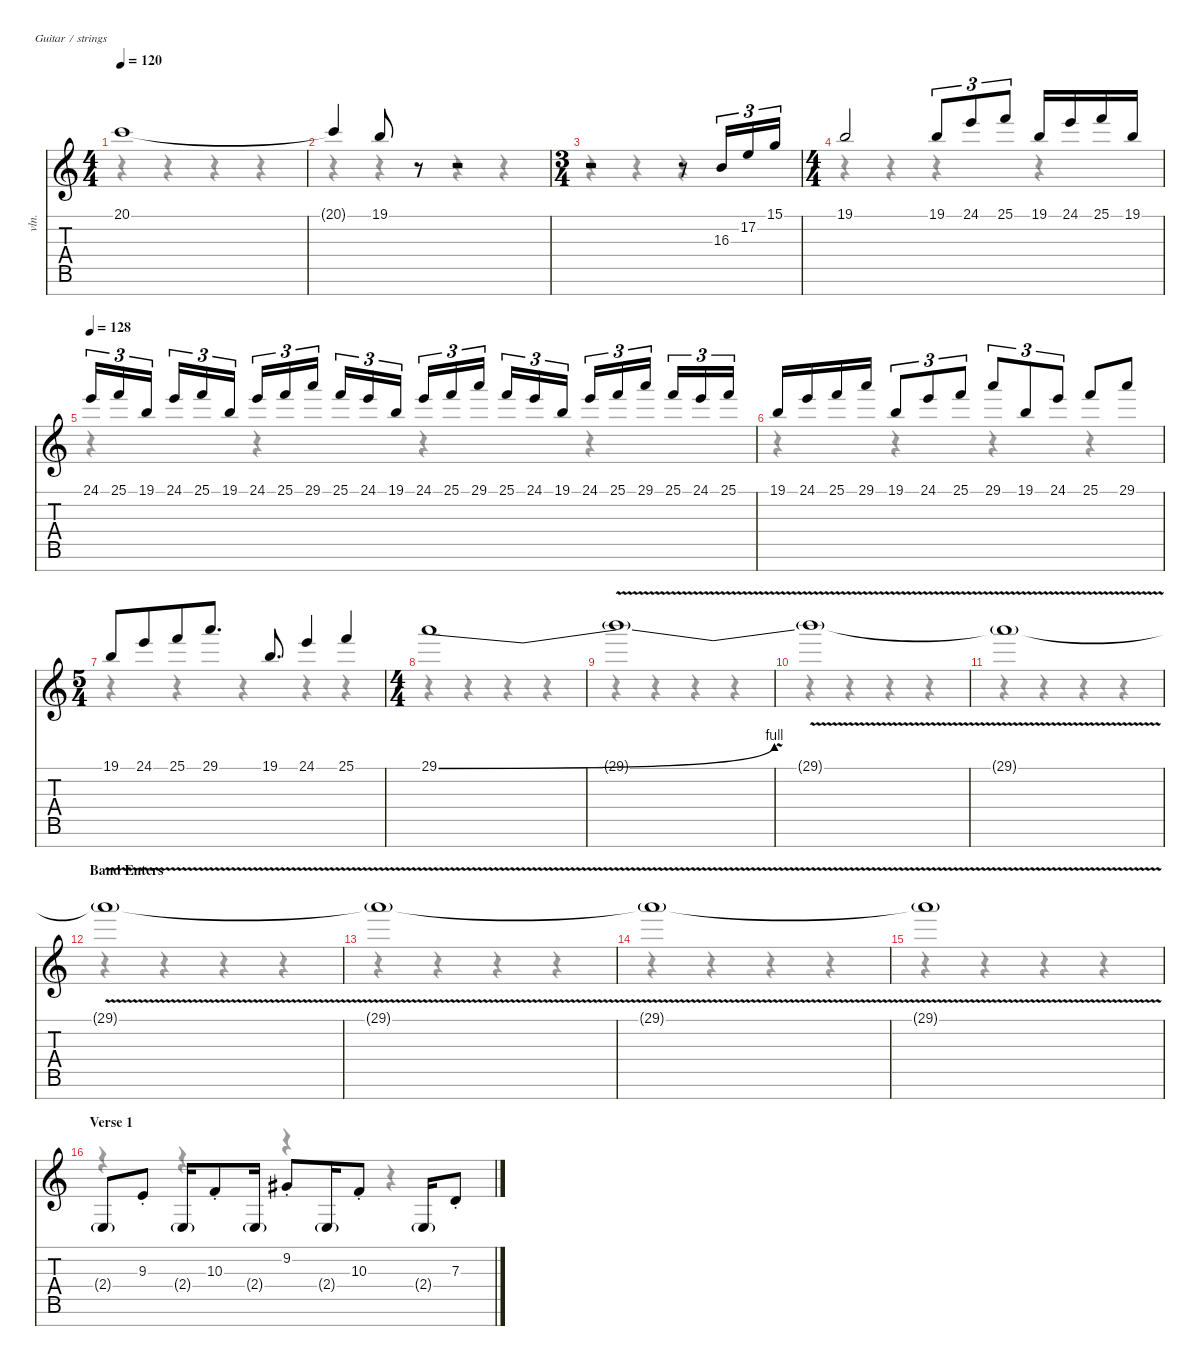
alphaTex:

\defaultSystemsLayout 4
\hideDynamics
\bracketExtendMode nobrackets
\track ("Keys 3" "vln.") {instrument stringensemble2}
\staff {score tabs}
\tuning (E4 B3 G3 D3 A2 E2 B1)
\voice
\ts (4 4)
\tempo 120
\clef g2
\ks c
20.1{t}.1{dy f} |
20.1{t}.4 19.1.8 r.8 r.2 |
\ts (3 4)
\beaming (8 3 1 1 1)
r.2 r.8 16.3.16{tu (3 2)} 17.2.16{tu (3 2)} 15.1.16{tu (3 2)} |
\ts (4 4)
\beaming (8 2 2 2 2)
19.1.2 19.1.8{tu (3 2)} 24.1.8{tu (3 2)} 25.1.8{tu (3 2)} 19.1.16 24.1.16 25.1.16 19.1.16 |
\tempo 128
24.1.16{tu (3 2)} 25.1.16{tu (3 2)} 19.1.16{tu (3 2)} 24.1.16{tu (3 2)} 25.1.16{tu (3 2)} 19.1.16{tu (3 2)} 24.1.16{tu (3 2)} 25.1.16{tu (3 2)} 29.1.16{tu (3 2)} 25.1.16{tu (3 2)} 24.1.16{tu (3 2)} 19.1.16{tu (3 2)} 24.1.16{tu (3 2)} 25.1.16{tu (3 2)} 29.1.16{tu (3 2)} 25.1.16{tu (3 2)} 24.1.16{tu (3 2)} 19.1.16{tu (3 2)} 24.1.16{tu (3 2)} 25.1.16{tu (3 2)} 29.1.16{tu (3 2)} 25.1.16{tu (3 2)} 24.1.16{tu (3 2)} 25.1.16{tu (3 2)} |
19.1.16 24.1.16 25.1.16 29.1.16 19.1.8{tu (3 2)} 24.1.8{tu (3 2)} 25.1.8{tu (3 2)} 29.1.8{tu (3 2)} 19.1.8{tu (3 2)} 24.1.8{tu (3 2)} 25.1.8 29.1.8 |
\ts (5 4)
\beaming (8 4 2 2 2)
19.1.8 24.1.8 25.1.8 29.1.8{d} 19.1.8{d} 24.1.4 25.1.4 |
\ts (4 4)
\beaming (8 2 2 2 2)
29.1{be (bend 0 0 60 4)}.1 |
29.1{v t}.1 |
29.1{v t}.1 |
29.1{v t}.1 |
\section ("" "Band Enters")
29.1{v t}.1 |
29.1{v t}.1 |
29.1{v t}.1 |
29.1{v t}.1 |
\section ("" "Verse 1")
2.4{g}.8{dy mf} 9.3{st}.8{dy f} 2.4{g}.16{dy mf} 10.3{st}.8{dy f} 2.4{g}.16{dy mf} 9.2{st acc #}.8{dy f} 2.4{g}.16{dy mf} 10.3{st}.8{dy f} 2.4{g}.16{dy mf} 7.3{st}.8{dy f}
\voice
\clef g2
\ottava regular
\simile none
\ks c
r.4{dy mf} r.4 r.4 r.4 |
r.4 r.4 r.4 r.4 |
r.4 r.4 r.4 |
r.4 r.4 r.4 r.4 |
r.4 r.4 r.4 r.4 |
r.4 r.4 r.4 r.4 |
r.4 r.4 r.4 r.4 r.4 |
r.4 r.4 r.4 r.4 |
r.4 r.4 r.4 r.4 |
r.4 r.4 r.4 r.4 |
r.4 r.4 r.4 r.4 |
r.4 r.4 r.4 r.4 |
r.4 r.4 r.4 r.4 |
r.4 r.4 r.4 r.4 |
r.4 r.4 r.4 r.4 |
r.4 r.4 r.4 r.4
